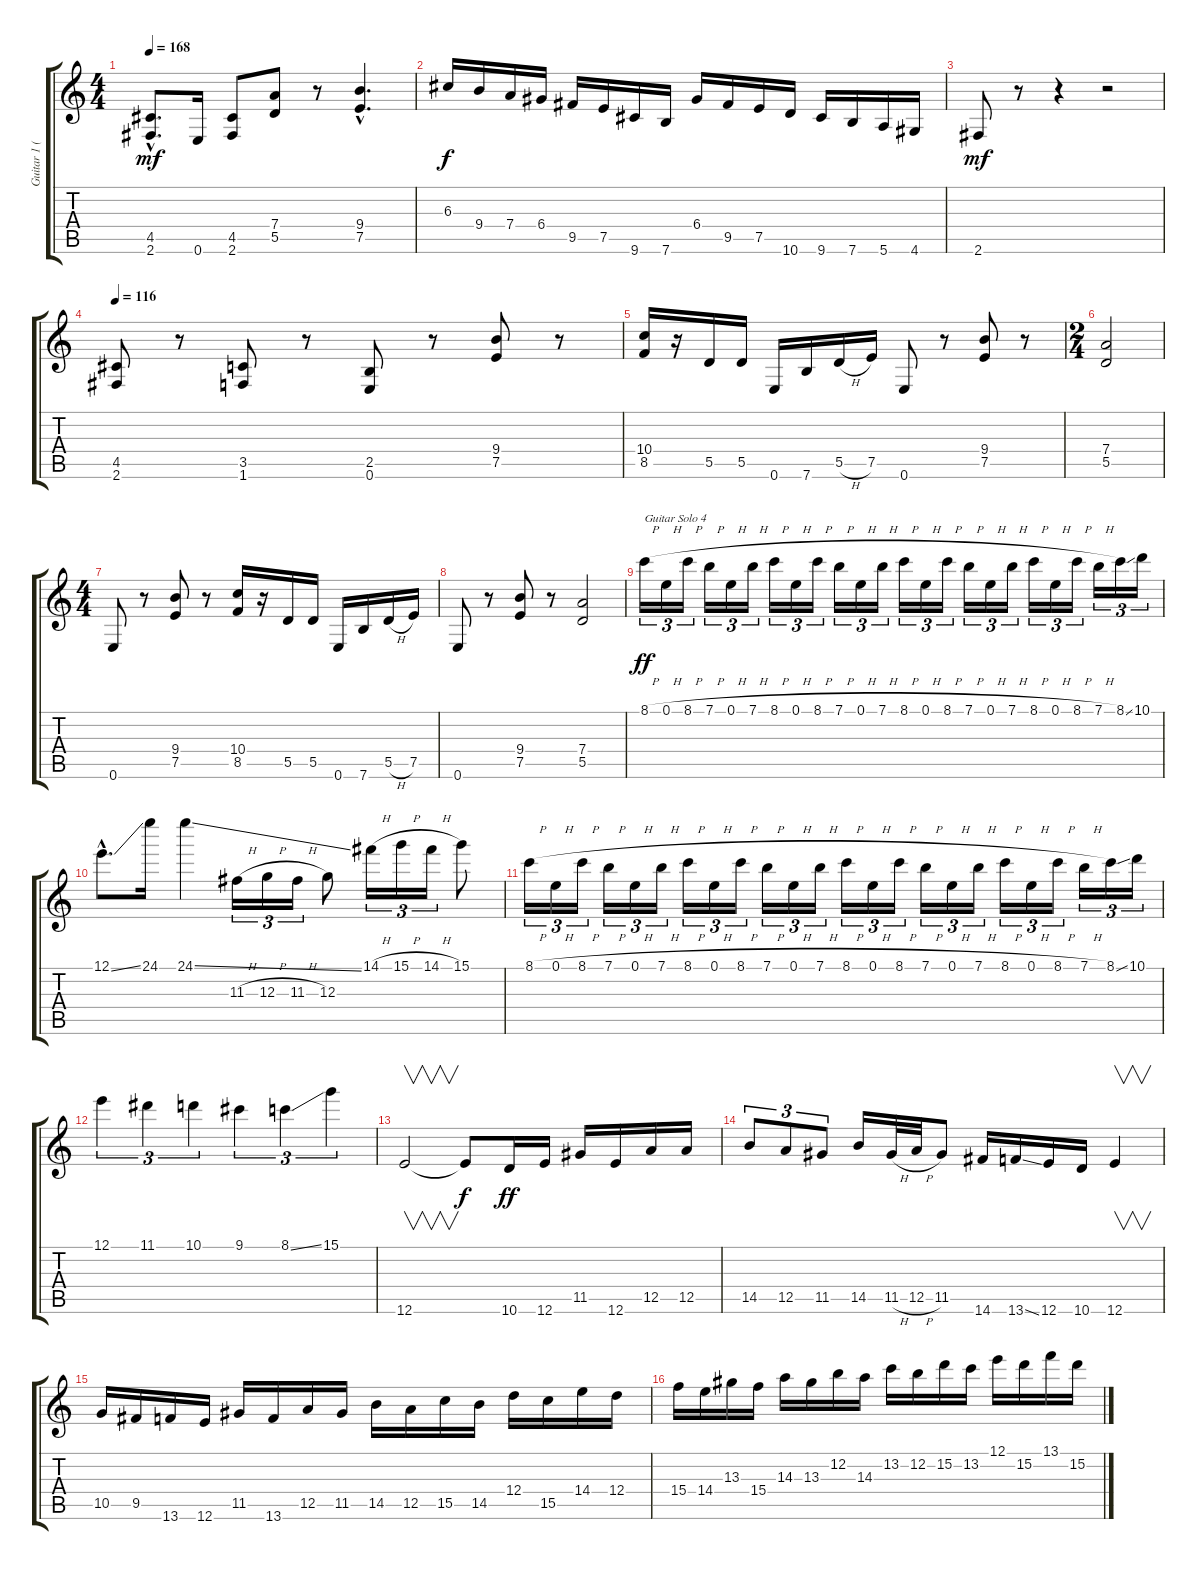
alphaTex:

\track ("Guitar 1 (Dave Mustaine)" "Guitar 1 (") {instrument distortionguitar}
\staff {score tabs}
\tuning (E4 B3 G3 D3 A2 E2) {hide}
\ts (4 4)
\tempo 168
\clef g2
\ks c
(4.5{hac} 2.6{hac}).8{d dy mf} 0.6.16 (4.5 2.6).8 (7.4 5.5).8 r.8 (9.4{hac} 7.5{hac}).4{d} |
6.3.16{dy f} 9.4.16 7.4.16 6.4.16 9.5.16 7.5.16 9.6.16 7.6.16 6.4.16 9.5.16 7.5.16 10.6.16 9.6.16 7.6.16 5.6.16 4.6.16 |
2.6.8{dy mf} r.8 r.4 r.2 |
\tempo 116
(4.5 2.6).8 r.8 (3.5 1.6).8 r.8 (2.5 0.6).8 r.8 (9.4 7.5).8 r.8 |
(10.4 8.5).16 r.16 5.5.16 5.5.16 0.6.16 7.6.16 5.5{h}.16 7.5.16 0.6.8 r.8 (9.4 7.5).8 r.8 |
\ts (2 4)
(7.4 5.5).2 |
\ts (4 4)
0.6.8 r.8 (9.4 7.5).8 r.8 (10.4 8.5).16 r.16 5.5.16 5.5.16 0.6.16 7.6.16 5.5{h}.16 7.5.16 |
0.6.8 r.8 (9.4 7.5).8 r.8 (7.4 5.5).2 |
8.1{h}.16{tu (3 2) txt "Guitar Solo 4" dy ff} 0.1{h}.16{tu (3 2)} 8.1{h}.16{tu (3 2)} 7.1{h}.16{tu (3 2)} 0.1{h}.16{tu (3 2)} 7.1{h}.16{tu (3 2)} 8.1{h}.16{tu (3 2)} 0.1{h}.16{tu (3 2)} 8.1{h}.16{tu (3 2)} 7.1{h}.16{tu (3 2)} 0.1{h}.16{tu (3 2)} 7.1{h}.16{tu (3 2)} 8.1{h}.16{tu (3 2)} 0.1{h}.16{tu (3 2)} 8.1{h}.16{tu (3 2)} 7.1{h}.16{tu (3 2)} 0.1{h}.16{tu (3 2)} 7.1{h}.16{tu (3 2)} 8.1{h}.16{tu (3 2)} 0.1{h}.16{tu (3 2)} 8.1{h}.16{tu (3 2)} 7.1{h}.16{tu (3 2)} 8.1{ss}.16{tu (3 2)} 10.1.16{tu (3 2)} |
12.1{ss hac}.8{d} 24.1.16 24.1{ss}.4 11.3{h}.16{tu (3 2)} 12.3{h}.16{tu (3 2)} 11.3{h}.16{tu (3 2)} 12.3.8 14.1{h}.16{tu (3 2)} 15.1{h}.16{tu (3 2)} 14.1{h}.16{tu (3 2)} 15.1.8 |
8.1{h}.16{tu (3 2)} 0.1{h}.16{tu (3 2)} 8.1{h}.16{tu (3 2)} 7.1{h}.16{tu (3 2)} 0.1{h}.16{tu (3 2)} 7.1{h}.16{tu (3 2)} 8.1{h}.16{tu (3 2)} 0.1{h}.16{tu (3 2)} 8.1{h}.16{tu (3 2)} 7.1{h}.16{tu (3 2)} 0.1{h}.16{tu (3 2)} 7.1{h}.16{tu (3 2)} 8.1{h}.16{tu (3 2)} 0.1{h}.16{tu (3 2)} 8.1{h}.16{tu (3 2)} 7.1{h}.16{tu (3 2)} 0.1{h}.16{tu (3 2)} 7.1{h}.16{tu (3 2)} 8.1{h}.16{tu (3 2)} 0.1{h}.16{tu (3 2)} 8.1{h}.16{tu (3 2)} 7.1{h}.16{tu (3 2)} 8.1{ss}.16{tu (3 2)} 10.1.16{tu (3 2)} |
12.1.4{tu (3 2)} 11.1.4{tu (3 2)} 10.1.4{tu (3 2)} 9.1.4{tu (3 2)} 8.1{ss}.4{tu (3 2)} 15.1.4{tu (3 2)} |
12.6.2{v} 12.6{t}.8{dy f} 10.6.16{dy ff} 12.6.16 11.5.16 12.6.16 12.5.16 12.5.16 |
14.5.8{tu (3 2)} 12.5.8{tu (3 2)} 11.5.8{tu (3 2)} 14.5.16 11.5{h}.32 12.5{h}.32 11.5.8 14.6.16 13.6{ss}.16 12.6.16 10.6.16 12.6.4{v} |
10.5.16 9.5.16 13.6.16 12.6.16 11.5.16 13.6.16 12.5.16 11.5.16 14.5.16 12.5.16 15.5.16 14.5.16 12.4.16 15.5.16 14.4.16 12.4.16 |
15.4.16 14.4.16 13.3.16 15.4.16 14.3.16 13.3.16 12.2.16 14.3.16 13.2.16 12.2.16 15.2.16 13.2.16 12.1.16 15.2.16 13.1.16 15.2.16
